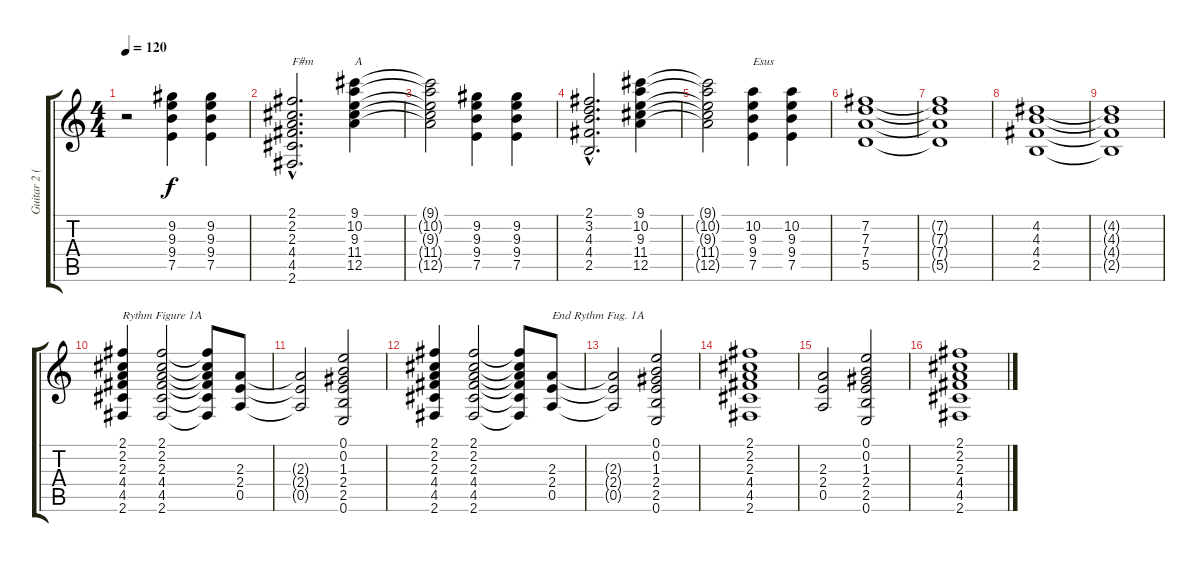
\track ("Guitar 2 (Backing)" "Guitar 2 (") {instrument acousticguitarnylon}
\staff {score tabs}
\tuning (E4 B3 G3 D3 A2 E2) {hide}
\ts (4 4)
\tempo 120
\clef g2
\ks c
r.2{dy f} (9.2 9.3 9.4 7.5).4 (9.2 9.3 9.4 7.5).4 |
(2.1{hac} 2.2{hac} 2.3{hac} 4.4{hac} 4.5{hac} 2.6{hac}).2{d txt "F#m"} (9.1 10.2 9.3 11.4 12.5).4{txt "A"} |
(9.1{t} 10.2{t} 9.3{t} 11.4{t} 12.5{t}).2 (9.2 9.3 9.4 7.5).4 (9.2 9.3 9.4 7.5).4 |
(2.1{hac} 3.2{hac} 4.3{hac} 4.4{hac} 2.5{hac}).2{d} (9.1 10.2 9.3 11.4 12.5).4 |
(9.1{t} 10.2{t} 9.3{t} 11.4{t} 12.5{t}).2 (10.2 9.3 9.4 7.5).4{txt "Esus"} (10.2 9.3 9.4 7.5).4 |
(7.2 7.3 7.4 5.5).1 |
(7.2{t} 7.3{t} 7.4{t} 5.5{t}).1 |
(4.2 4.3 4.4 2.5).1 |
(4.2{t} 4.3{t} 4.4{t} 2.5{t}).1 |
(2.1 2.2 2.3 4.4 4.5 2.6).4{txt "Rythm Figure 1A"} (2.1 2.2 2.3 4.4 4.5 2.6).2 (2.1{t} 2.2{t} 2.3{t} 4.4{t} 4.5{t} 2.6{t}).8 (2.3 2.4 0.5).8 |
(2.3{t} 2.4{t} 0.5{t}).2 (0.1 0.2 1.3 2.4 2.5 0.6).2 |
(2.1 2.2 2.3 4.4 4.5 2.6).4 (2.1 2.2 2.3 4.4 4.5 2.6).2 (2.1{t} 2.2{t} 2.3{t} 4.4{t} 4.5{t} 2.6{t}).8 (2.3 2.4 0.5).8{txt "End Rythm Fug. 1A"} |
(2.3{t} 2.4{t} 0.5{t}).2 (0.1 0.2 1.3 2.4 2.5 0.6).2 |
(2.1 2.2 2.3 4.4 4.5 2.6).1 |
(2.3 2.4 0.5).2 (0.1 0.2 1.3 2.4 2.5 0.6).2 |
(2.1 2.2 2.3 4.4 4.5 2.6).1
